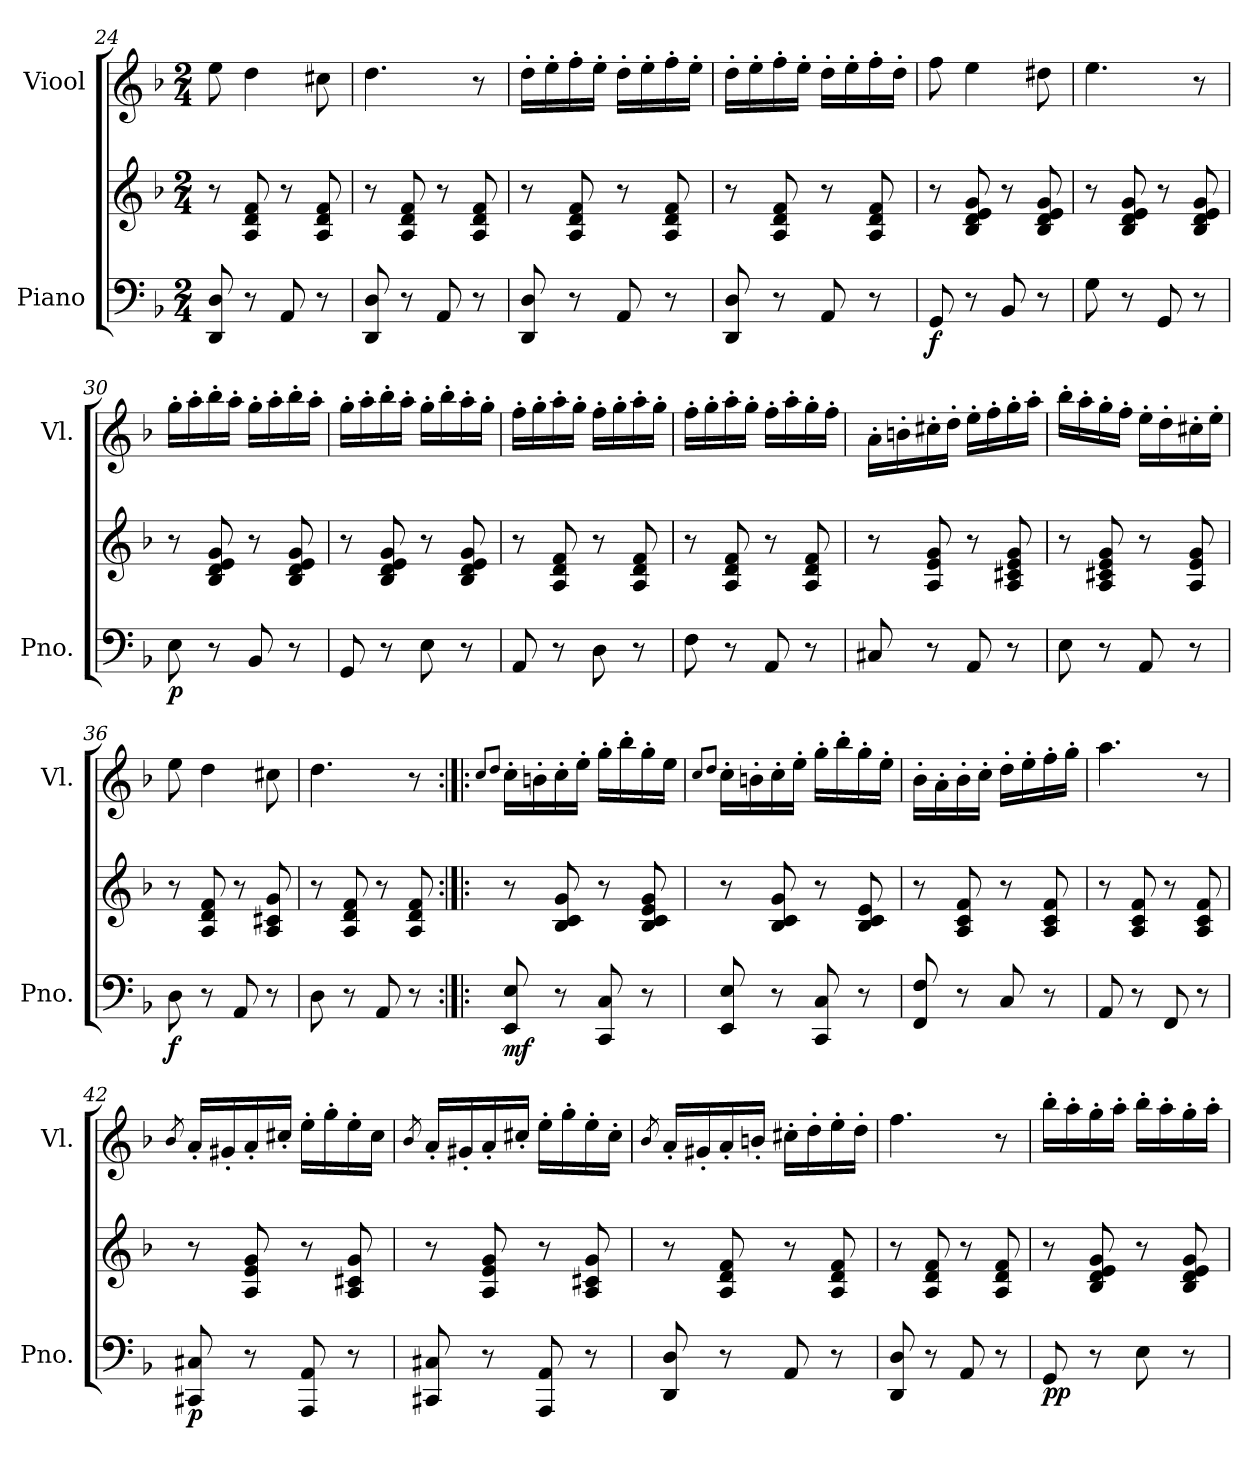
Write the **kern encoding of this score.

**kern	**kern	**dynam	**kern
*part2	*part2	*part2	*part1
*staff3	*staff2	*staff2/3	*staff1
*I"Piano	*	*	*I"Viool
*I'Pno.	*	*	*I'Vl.
!!LO:LB:g=z
*clefF4	*clefG2	*	*clefG2
*k[b-]	*k[b-]	*	*k[b-]
*M2/4	*M2/4	*	*M2/4
=24	=24	=24	=24
8DD/ 8D/	8r	.	8ee\
8r	8A/ 8d/ 8f/	.	4dd\
8AA/	8r	.	.
8r	8A/ 8d/ 8f/	.	8cc#X\
=25	=25	=25	=25
8DD/ 8D/	8r	.	4.dd\
8r	8A/ 8d/ 8f/	.	.
8AA/	8r	.	.
8r	8A/ 8d/ 8f/	.	8r
=26	=26	=26	=26
8DD/ 8D/	8r	.	16dd'\LL
.	.	.	16ee'\
8r	8A/ 8d/ 8f/	.	16ff'\
.	.	.	16ee'\JJ
8AA/	8r	.	16dd'\LL
.	.	.	16ee'\
8r	8A/ 8d/ 8f/	.	16ff'\
.	.	.	16ee'\JJ
=27	=27	=27	=27
8DD/ 8D/	8r	.	16dd'\LL
.	.	.	16ee'\
8r	8A/ 8d/ 8f/	.	16ff'\
.	.	.	16ee'\JJ
8AA/	8r	.	16dd'\LL
.	.	.	16ee'\
8r	8A/ 8d/ 8f/	.	16ff'\
.	.	.	16dd'\JJ
=28	=28	=28	=28
!	!	!LO:DY:b=2	!
8GG/	8r	f	8ff\
8r	8B-/ 8d/ 8e/ 8g/	.	4ee\
8BB-/	8r	.	.
8r	8B-/ 8d/ 8e/ 8g/	.	8dd#X\
!!LO:LB:g=z
=29	=29	=29	=29
8G\	8r	.	4.ee\
8r	8B-/ 8d/ 8e/ 8g/	.	.
8GG/	8r	.	.
8r	8B-/ 8d/ 8e/ 8g/	.	8r
=30	=30	=30	=30
!	!	!LO:DY:b=2	!
8E\	8r	p	16gg'\LL
.	.	.	16aa'\
8r	8B-/ 8d/ 8e/ 8g/	.	16bb-'\
.	.	.	16aa'\JJ
8BB-/	8r	.	16gg'\LL
.	.	.	16aa'\
8r	8B-/ 8d/ 8e/ 8g/	.	16bb-'\
.	.	.	16aa'\JJ
=31	=31	=31	=31
8GG/	8r	.	16gg'\LL
.	.	.	16aa'\
8r	8B-/ 8d/ 8e/ 8g/	.	16bb-'\
.	.	.	16aa'\JJ
8E\	8r	.	16gg'\LL
.	.	.	16bb-'\
8r	8B-/ 8d/ 8e/ 8g/	.	16aa'\
.	.	.	16gg'\JJ
=32	=32	=32	=32
8AA/	8r	.	16ff'\LL
.	.	.	16gg'\
8r	8A/ 8d/ 8f/	.	16aa'\
.	.	.	16gg'\JJ
8D\	8r	.	16ff'\LL
.	.	.	16gg'\
8r	8A/ 8d/ 8f/	.	16aa'\
.	.	.	16gg'\JJ
!!LO:PB:g=z
=33	=33	=33	=33
8F\	8r	.	16ff'\LL
.	.	.	16gg'\
8r	8A/ 8d/ 8f/	.	16aa'\
.	.	.	16gg'\JJ
8AA/	8r	.	16ff'\LL
.	.	.	16aa'\
8r	8A/ 8d/ 8f/	.	16gg'\
.	.	.	16ff'\JJ
=34	=34	=34	=34
8C#X/	8r	.	16a'\LL
.	.	.	16bn'\
8r	8A/ 8e/ 8g/	.	16cc#X'\
.	.	.	16dd'\JJ
8AA/	8r	.	16ee'\LL
.	.	.	16ff'\
8r	8A/ 8c#X/ 8e/ 8g/	.	16gg'\
.	.	.	16aa'\JJ
=35	=35	=35	=35
8E\	8r	.	16bb-'\LL
.	.	.	16aa'\
8r	8A/ 8c#X/ 8e/ 8g/	.	16gg'\
.	.	.	16ff'\JJ
8AA/	8r	.	16ee'\LL
.	.	.	16dd'\
8r	8A/ 8e/ 8g/	.	16cc#X'\
.	.	.	16ee'\JJ
=36	=36	=36	=36
!	!	!LO:DY:b=2	!
8D\	8r	f	8ee\
8r	8A/ 8d/ 8f/	.	4dd\
8AA/	8r	.	.
8r	8A/ 8c#X/ 8g/	.	8cc#X\
=37	=37	=37	=37
8D\	8r	.	4.dd\
8r	8A/ 8d/ 8f/	.	.
8AA/	8r	.	.
8r	8A/ 8d/ 8f/	.	8r
!!LO:LB:g=z
=38:|!|:	=38:|!|:	=38:|!|:	=38:|!|:
.	.	.	8qcc/L
.	.	.	8qdd/J
!	!	!LO:DY:b=2	!
8EE/ 8E/	8r	mf	16cc'\LL
.	.	.	16bn'\
8r	8B-/ 8c/ 8g/	.	16cc'\
.	.	.	16ee'\JJ
8CC/ 8C/	8r	.	16gg'\LL
.	.	.	16bb-'\
8r	8B-/ 8c/ 8e/ 8g/	.	16gg'\
.	.	.	16ee\JJ
=39	=39	=39	=39
.	.	.	8qcc/L
.	.	.	8qdd/J
8EE/ 8E/	8r	.	16cc'\LL
.	.	.	16bn'\
8r	8B-/ 8c/ 8g/	.	16cc'\
.	.	.	16ee'\JJ
8CC/ 8C/	8r	.	16gg'\LL
.	.	.	16bb-'\
8r	8B-/ 8c/ 8e/	.	16gg'\
.	.	.	16ee'\JJ
=40	=40	=40	=40
8FF/ 8F/	8r	.	16b-'\LL
.	.	.	16a'\
8r	8A/ 8c/ 8f/	.	16b-'\
.	.	.	16cc'\JJ
8C/	8r	.	16dd'\LL
.	.	.	16ee'\
8r	8A/ 8c/ 8f/	.	16ff'\
.	.	.	16gg'\JJ
=41	=41	=41	=41
8AA/	8r	.	4.aa\
8r	8A/ 8c/ 8f/	.	.
8FF/	8r	.	.
8r	8A/ 8c/ 8f/	.	8r
!!LO:LB:g=z
=42	=42	=42	=42
.	.	.	8qb-/
!	!	!LO:DY:b=2	!
8CC#X/ 8C#X/	8r	p	16a'/LL
.	.	.	16g#X'/
8r	8A/ 8e/ 8g/	.	16a'/
.	.	.	16cc#X'/JJ
8AAA/ 8AA/	8r	.	16ee'\LL
.	.	.	16gg'\
8r	8A/ 8c#X/ 8g/	.	16ee'\
.	.	.	16cc#\JJ
=43	=43	=43	=43
.	.	.	8qb-/
8CC#X/ 8C#X/	8r	.	16a'/LL
.	.	.	16g#X'/
8r	8A/ 8e/ 8g/	.	16a'/
.	.	.	16cc#X'/JJ
8AAA/ 8AA/	8r	.	16ee'\LL
.	.	.	16gg'\
8r	8A/ 8c#X/ 8g/	.	16ee'\
.	.	.	16cc#'\JJ
=44	=44	=44	=44
.	.	.	8qb-/
8DD/ 8D/	8r	.	16a'/LL
.	.	.	16g#X'/
8r	8A/ 8d/ 8f/	.	16a'/
.	.	.	16bn'/JJ
8AA/	8r	.	16cc#X'\LL
.	.	.	16dd'\
8r	8A/ 8d/ 8f/	.	16ee'\
.	.	.	16dd'\JJ
=45	=45	=45	=45
8DD/ 8D/	8r	.	4.ff\
8r	8A/ 8d/ 8f/	.	.
8AA/	8r	.	.
8r	8A/ 8d/ 8f/	.	8r
!!LO:LB:g=z
=46	=46	=46	=46
!	!	!LO:DY:b=2	!
8GG/	8r	pp	16bb-'\LL
.	.	.	16aa'\
8r	8B-/ 8d/ 8e/ 8g/	.	16gg'\
.	.	.	16aa'\JJ
8E\	8r	.	16bb-'\LL
.	.	.	16aa'\
8r	8B-/ 8d/ 8e/ 8g/	.	16gg'\
.	.	.	16aa'\JJ
=	=	=	=
*-	*-	*-	*-
